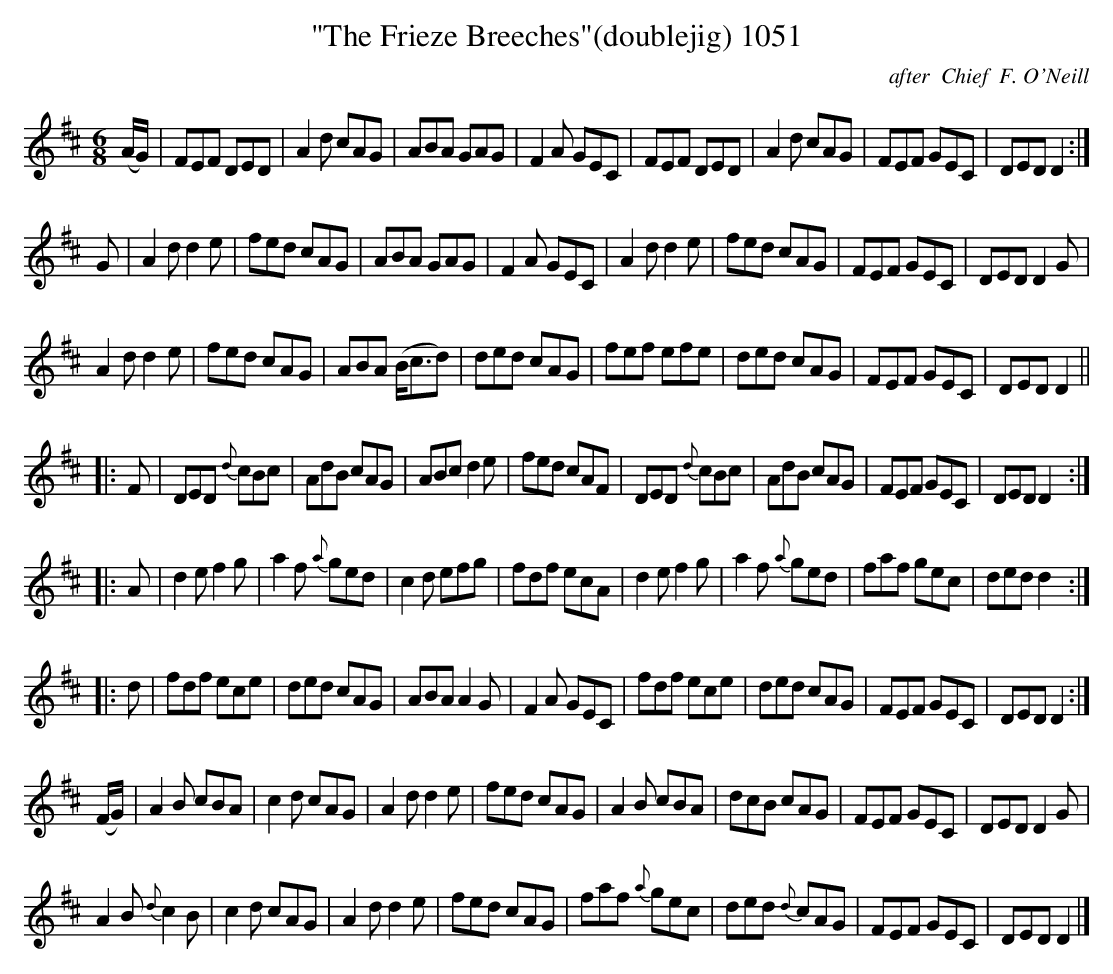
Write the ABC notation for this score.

X:1
T:"The Frieze Breeches"(doublejig) 1051
C:after  Chief  F. O'Neill
BRENNAN July 2003 (HTTP://WWW.SOSYOURMOM.COM)
M:6/8
L:1/8
K:D
(A/2G/2)|FEF DED|A2d cAG|ABA GAG|F2A GEC|FEF DED|A2d cAG|FEF GEC|DED D2:|
G|A2d d2e|fed cAG|ABA GAG|F2A GEC|A2d d2e|fed cAG|FEF GEC|DED D2G|
A2d d2e|fed cAG|ABA (B/2c3/2d)|ded cAG|fef efe|ded cAG|FEF GEC|DED D2||
|:F|DED {d}cBc|AdB cAG|ABc d2e|fed cAF|DED {d}cBc|AdB cAG|FEF GEC|DED D2:|
|:A|d2e f2g|a2f {a}ged|c2d efg|fdf ecA|d2e f2g|a2f {a}ged|faf gec|ded d2:|
|:d|fdf ece|ded cAG|ABA A2G|F2A GEC|fdf ece|ded cAG|FEF GEC|DED D2:|
(F/2G/2)|A2B cBA|c2d cAG|A2d d2e|fed cAG|A2B cBA|dcB cAG|FEF GEC|DED D2G|
A2B {d}c2B|c2d cAG|A2d d2e|fed cAG|faf {a}gec|ded {d}cAG|FEF GEC|DED D2|]
